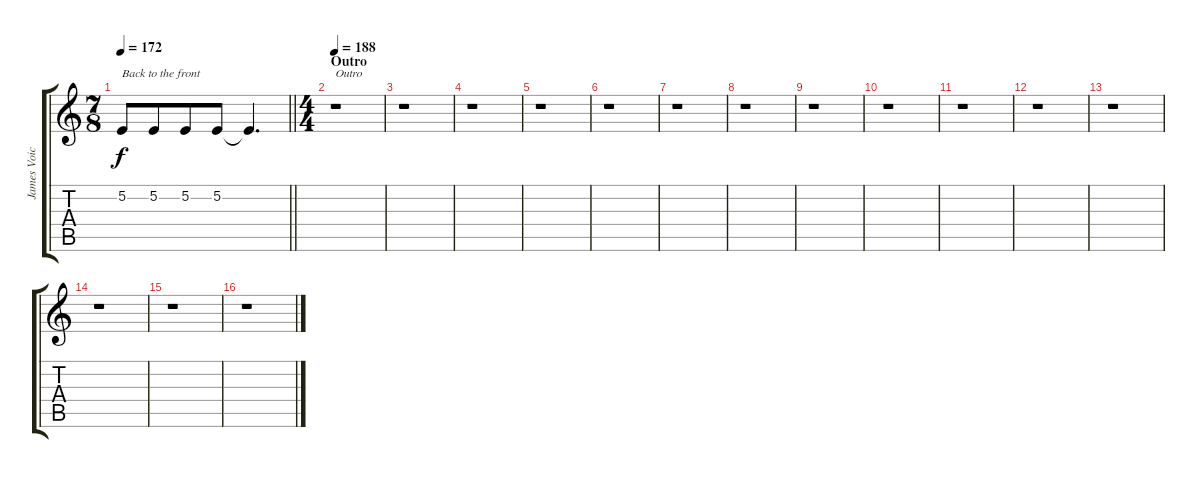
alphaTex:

\track ("James Voice" "James Voic") {instrument lead6voice}
\staff {score tabs}
\tuning (E4 B3 G3 D3 A2 E2) {hide}
\ts (7 8)
\tempo 172
\clef g2
\barLineRight lightlight
\ks c
5.2.8{txt "Back to the front" dy f} 5.2.8 5.2.8 5.2.8 5.2{t}.4{d} |
\ts (4 4)
\section ("" "Outro")
\tempo 188
r.1{txt "Outro"} |
r.1 |
r.1 |
r.1 |
r.1 |
r.1 |
r.1 |
r.1 |
r.1 |
r.1 |
r.1 |
r.1 |
r.1 |
r.1 |
r.1
